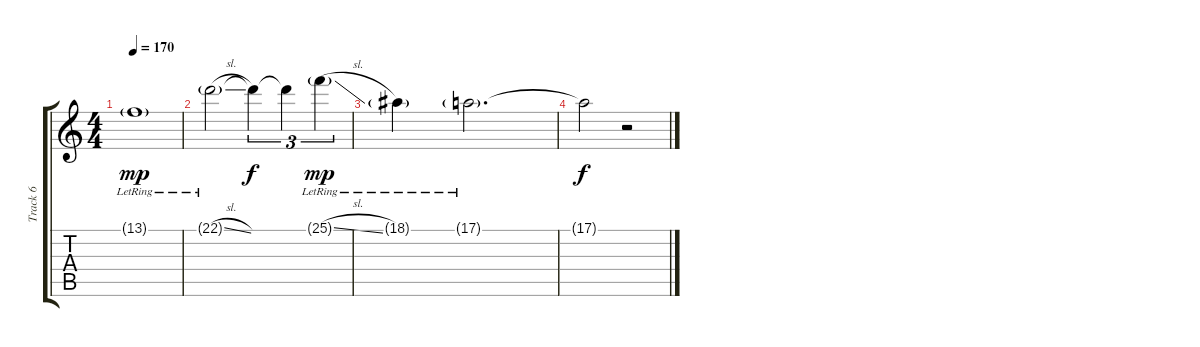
\track ("Track 6" "Track 6") {instrument lead6voice}
\staff {score tabs}
\tuning (E4 B3 G3 D3 A2 D2) {hide}
\ts (4 4)
\tempo 170
\clef g2
\ks c
13.1{g lr}.1{dy mp} |
22.1{sl g lr}.2 22.1{t}.4{tu (3 2) dy f} 22.1{t}.4{tu (3 2)} 25.1{sl g lr}.4{tu (3 2) dy mp} |
18.1{g lr}.4 17.1{g lr}.2{d} |
17.1{t}.2{dy f} r.2
